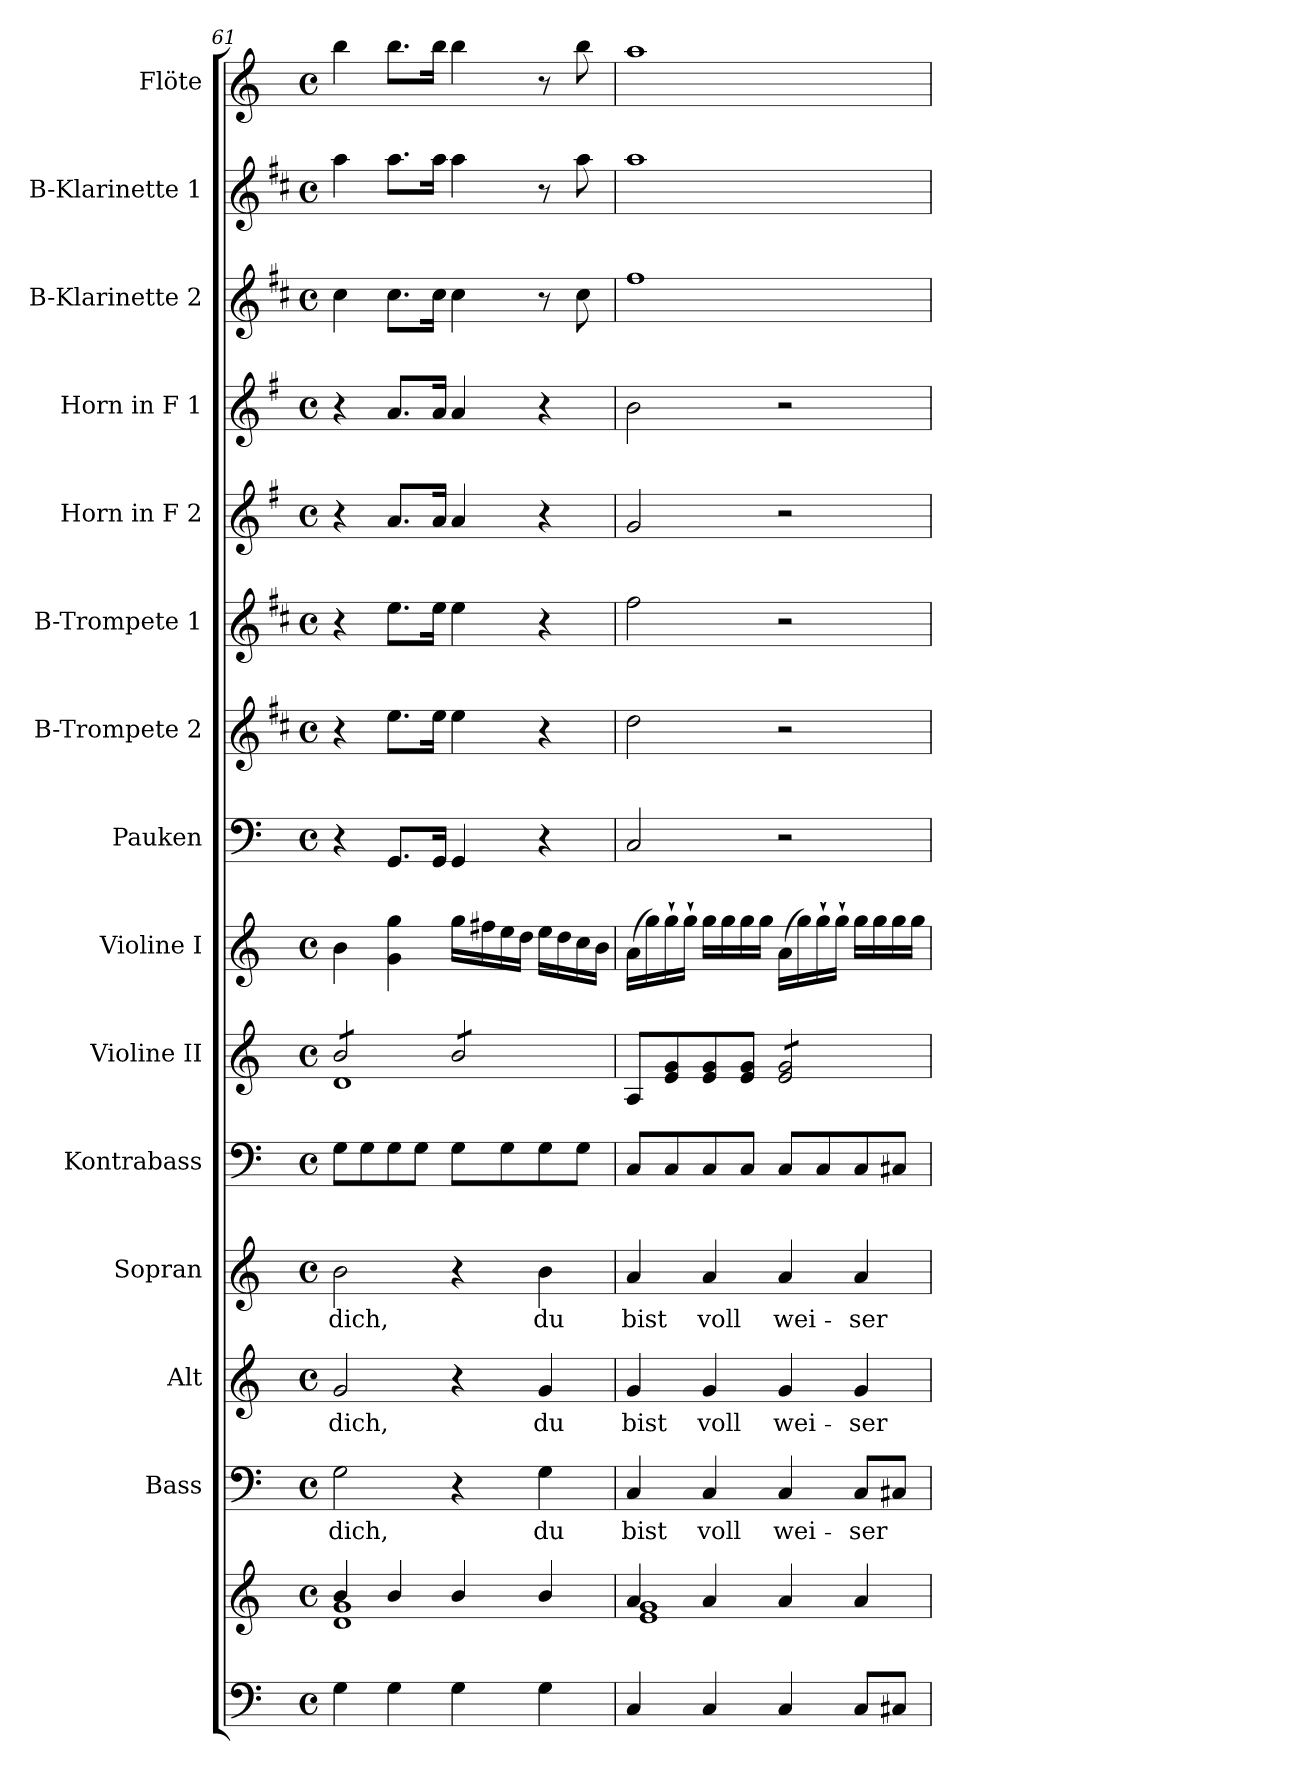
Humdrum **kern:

**kern	**kern	**kern	**text	**kern	**text	**kern	**text	**kern	**kern	**kern	**kern	**kern	**kern	**kern	**kern	**kern	**kern	**kern
*part15	*part15	*part14	*part14	*part13	*part13	*part12	*part12	*part11	*part10	*part9	*part8	*part7	*part6	*part5	*part4	*part3	*part2	*part1
*staff16	*staff15	*staff14	*staff14	*staff13	*staff13	*staff12	*staff12	*staff11	*staff10	*staff9	*staff8	*staff7	*staff6	*staff5	*staff4	*staff3	*staff2	*staff1
*	*	*I"Bass	*	*I"Alt	*	*I"Sopran	*	*I"Kontrabass	*I"Violine II	*I"Violine I	*I"Pauken	*I"B-Trompete 2	*I"B-Trompete 1	*I"Horn in F 2	*I"Horn in F 1	*I"B-Klarinette 2	*I"B-Klarinette 1	*I"Flöte
*	*	*I'B.	*	*I'A.	*	*I'S.	*	*I'Kb.	*I'Vl. II	*I'Vl. I	*I'Pk.	*I'B Trp. 2	*I'B Trp. 1	*	*	*I'B Kl. 2	*I'B Kl. 1	*I'Fl.
*clefF4	*clefG2	*clefF4	*	*clefG2	*	*clefG2	*	*clefF4	*clefG2	*clefG2	*clefF4	*clefG2	*clefG2	*clefG2	*clefG2	*clefG2	*clefG2	*clefG2
*	*	*	*	*	*	*	*	*ITrd7c12	*	*	*	*ITrd1c2	*ITrd1c2	*ITrd4c7	*ITrd4c7	*ITrd1c2	*ITrd1c2	*
*k[]	*k[]	*k[]	*	*k[]	*	*k[]	*	*k[]	*k[]	*k[]	*k[]	*k[]	*k[]	*k[]	*k[]	*k[]	*k[]	*k[]
*C:	*C:	*C:	*	*C:	*	*C:	*	*C:	*C:	*C:	*C:	*C:	*C:	*C:	*C:	*C:	*C:	*C:
*M4/4	*M4/4	*M4/4	*	*M4/4	*	*M4/4	*	*M4/4	*M4/4	*M4/4	*M4/4	*M4/4	*M4/4	*M4/4	*M4/4	*M4/4	*M4/4	*M4/4
*met(c)	*met(c)	*met(c)	*	*met(c)	*	*met(c)	*	*met(c)	*met(c)	*met(c)	*met(c)	*met(c)	*met(c)	*met(c)	*met(c)	*met(c)	*met(c)	*met(c)
=61	=61	=61	=61	=61	=61	=61	=61	=61	=61	=61	=61	=61	=61	=61	=61	=61	=61	=61
*	*^	*	*	*	*	*	*	*	*	*	*	*	*	*	*	*	*	*
!	!	!	!	!LO:LY:b	!	!LO:LY:b	!	!LO:LY:b	!	!	!	!	!	!	!	!	!	!	!
*	*	*	*	*	*	*	*	*	*	*^	*	*	*	*	*	*	*	*	*
*	*	*	*	*	*	*	*	*	*	*tremolo	*	*	*	*	*	*	*	*	*	*
4G\	4b/	1d 1g	2G\	dich,	2g/	dich,	2b\	dich,	8GG\L	8b/L	1d	4b\	4r	4r	4r	4r	4r	4b\	4gg\	4bb\
.	.	.	.	.	.	.	.	.	8GG\	8b/	.	.	.	.	.	.	.	.	.	.
4G\	4b/	.	.	.	.	.	.	.	8GG\	8b/	.	4g\ 4gg\	8.GG/L	8.dd\L	8.dd\L	8.d/L	8.d/L	8.b\L	8.gg\L	8.bb\L
.	.	.	.	.	.	.	.	.	8GG\J	8b/J	.	.	.	.	.	.	.	.	.	.
.	.	.	.	.	.	.	.	.	.	.	.	.	16GG/Jk	16dd\Jk	16dd\Jk	16d/Jk	16d/Jk	16b\Jk	16gg\Jk	16bb\Jk
4G\	4b/	.	4r	.	4r	.	4r	.	8GG\L	8b/L	.	16gg\LL	4GG/	4dd\	4dd\	4d/	4d/	4b\	4gg\	4bb\
.	.	.	.	.	.	.	.	.	.	.	.	16ff#X\	.	.	.	.	.	.	.	.
.	.	.	.	.	.	.	.	.	8GG\	8b/	.	16ee\	.	.	.	.	.	.	.	.
.	.	.	.	.	.	.	.	.	.	.	.	16dd\JJ	.	.	.	.	.	.	.	.
!	!	!	!	!LO:LY:b	!	!LO:LY:b	!	!LO:LY:b	!	!	!	!	!	!	!	!	!	!	!	!
4G\	4b/	.	4G\	du	4g/	du	4b\	du	8GG\	8b/	.	16ee\LL	4r	4r	4r	4r	4r	8r	8r	8r
.	.	.	.	.	.	.	.	.	.	.	.	16dd\	.	.	.	.	.	.	.	.
.	.	.	.	.	.	.	.	.	8GG\J	8b/J	.	16cc\	.	.	.	.	.	8b\	8gg\	8bb\
*	*	*	*	*	*	*	*	*	*	*Xtremolo	*	*	*	*	*	*	*	*	*	*
.	.	.	.	.	.	.	.	.	.	.	.	16b\JJ	.	.	.	.	.	.	.	.
*	*	*	*	*	*	*	*	*	*	*v	*v	*	*	*	*	*	*	*	*	*
=62	=62	=62	=62	=62	=62	=62	=62	=62	=62	=62	=62	=62	=62	=62	=62	=62	=62	=62	=62
!	!	!	!	!LO:LY:b	!	!LO:LY:b	!	!LO:LY:b	!	!	!	!	!	!	!	!	!	!	!
4C/	4a/	1e 1g	4C/	bist	4g/	bist	4a/	bist	8CC/L	8A/L	(>16a\LL	2C/	2cc\	2ee\	2c/	2e\	1ee	1gg	1aa
.	.	.	.	.	.	.	.	.	.	.	16gg\)	.	.	.	.	.	.	.	.
.	.	.	.	.	.	.	.	.	8CC/	8e/ 8g/	16gg`>\	.	.	.	.	.	.	.	.
.	.	.	.	.	.	.	.	.	.	.	16gg`>\JJ	.	.	.	.	.	.	.	.
!	!	!	!	!LO:LY:b	!	!LO:LY:b	!	!LO:LY:b	!	!	!	!	!	!	!	!	!	!	!
4C/	4a/	.	4C/	voll	4g/	voll	4a/	voll	8CC/	8e/ 8g/	16gg\LL	.	.	.	.	.	.	.	.
.	.	.	.	.	.	.	.	.	.	.	16gg\	.	.	.	.	.	.	.	.
.	.	.	.	.	.	.	.	.	8CC/J	8e/ 8g/J	16gg\	.	.	.	.	.	.	.	.
.	.	.	.	.	.	.	.	.	.	.	16gg\JJ	.	.	.	.	.	.	.	.
!	!	!	!	!LO:LY:b	!	!LO:LY:b	!	!LO:LY:b	!	!	!	!	!	!	!	!	!	!	!
*	*	*	*	*	*	*	*	*	*	*tremolo	*	*	*	*	*	*	*	*	*
4C/	4a/	.	4C/	wei-	4g/	wei-	4a/	wei-	8CC/L	8e/ 8g/L	(>16a\LL	2r	2r	2r	2r	2r	.	.	.
.	.	.	.	.	.	.	.	.	.	.	16gg\)	.	.	.	.	.	.	.	.
.	.	.	.	.	.	.	.	.	8CC/	8e/ 8g/	16gg`>\	.	.	.	.	.	.	.	.
.	.	.	.	.	.	.	.	.	.	.	16gg`>\JJ	.	.	.	.	.	.	.	.
!	!	!	!	!LO:LY:b	!	!LO:LY:b	!	!LO:LY:b	!	!	!	!	!	!	!	!	!	!	!
8C/L	4a/	.	8C/L	-ser	4g/	-ser	4a/	-ser	8CC/	8e/ 8g/	16gg\LL	.	.	.	.	.	.	.	.
.	.	.	.	.	.	.	.	.	.	.	16gg\	.	.	.	.	.	.	.	.
8C#X/J	.	.	8C#X/J	.	.	.	.	.	8CC#X/J	8e/ 8g/J	16gg\	.	.	.	.	.	.	.	.
*	*	*	*	*	*	*	*	*	*	*Xtremolo	*	*	*	*	*	*	*	*	*
.	.	.	.	.	.	.	.	.	.	.	16gg\JJ	.	.	.	.	.	.	.	.
*	*v	*v	*	*	*	*	*	*	*	*	*	*	*	*	*	*	*	*	*
=	=	=	=	=	=	=	=	=	=	=	=	=	=	=	=	=	=	=
*-	*-	*-	*-	*-	*-	*-	*-	*-	*-	*-	*-	*-	*-	*-	*-	*-	*-	*-
